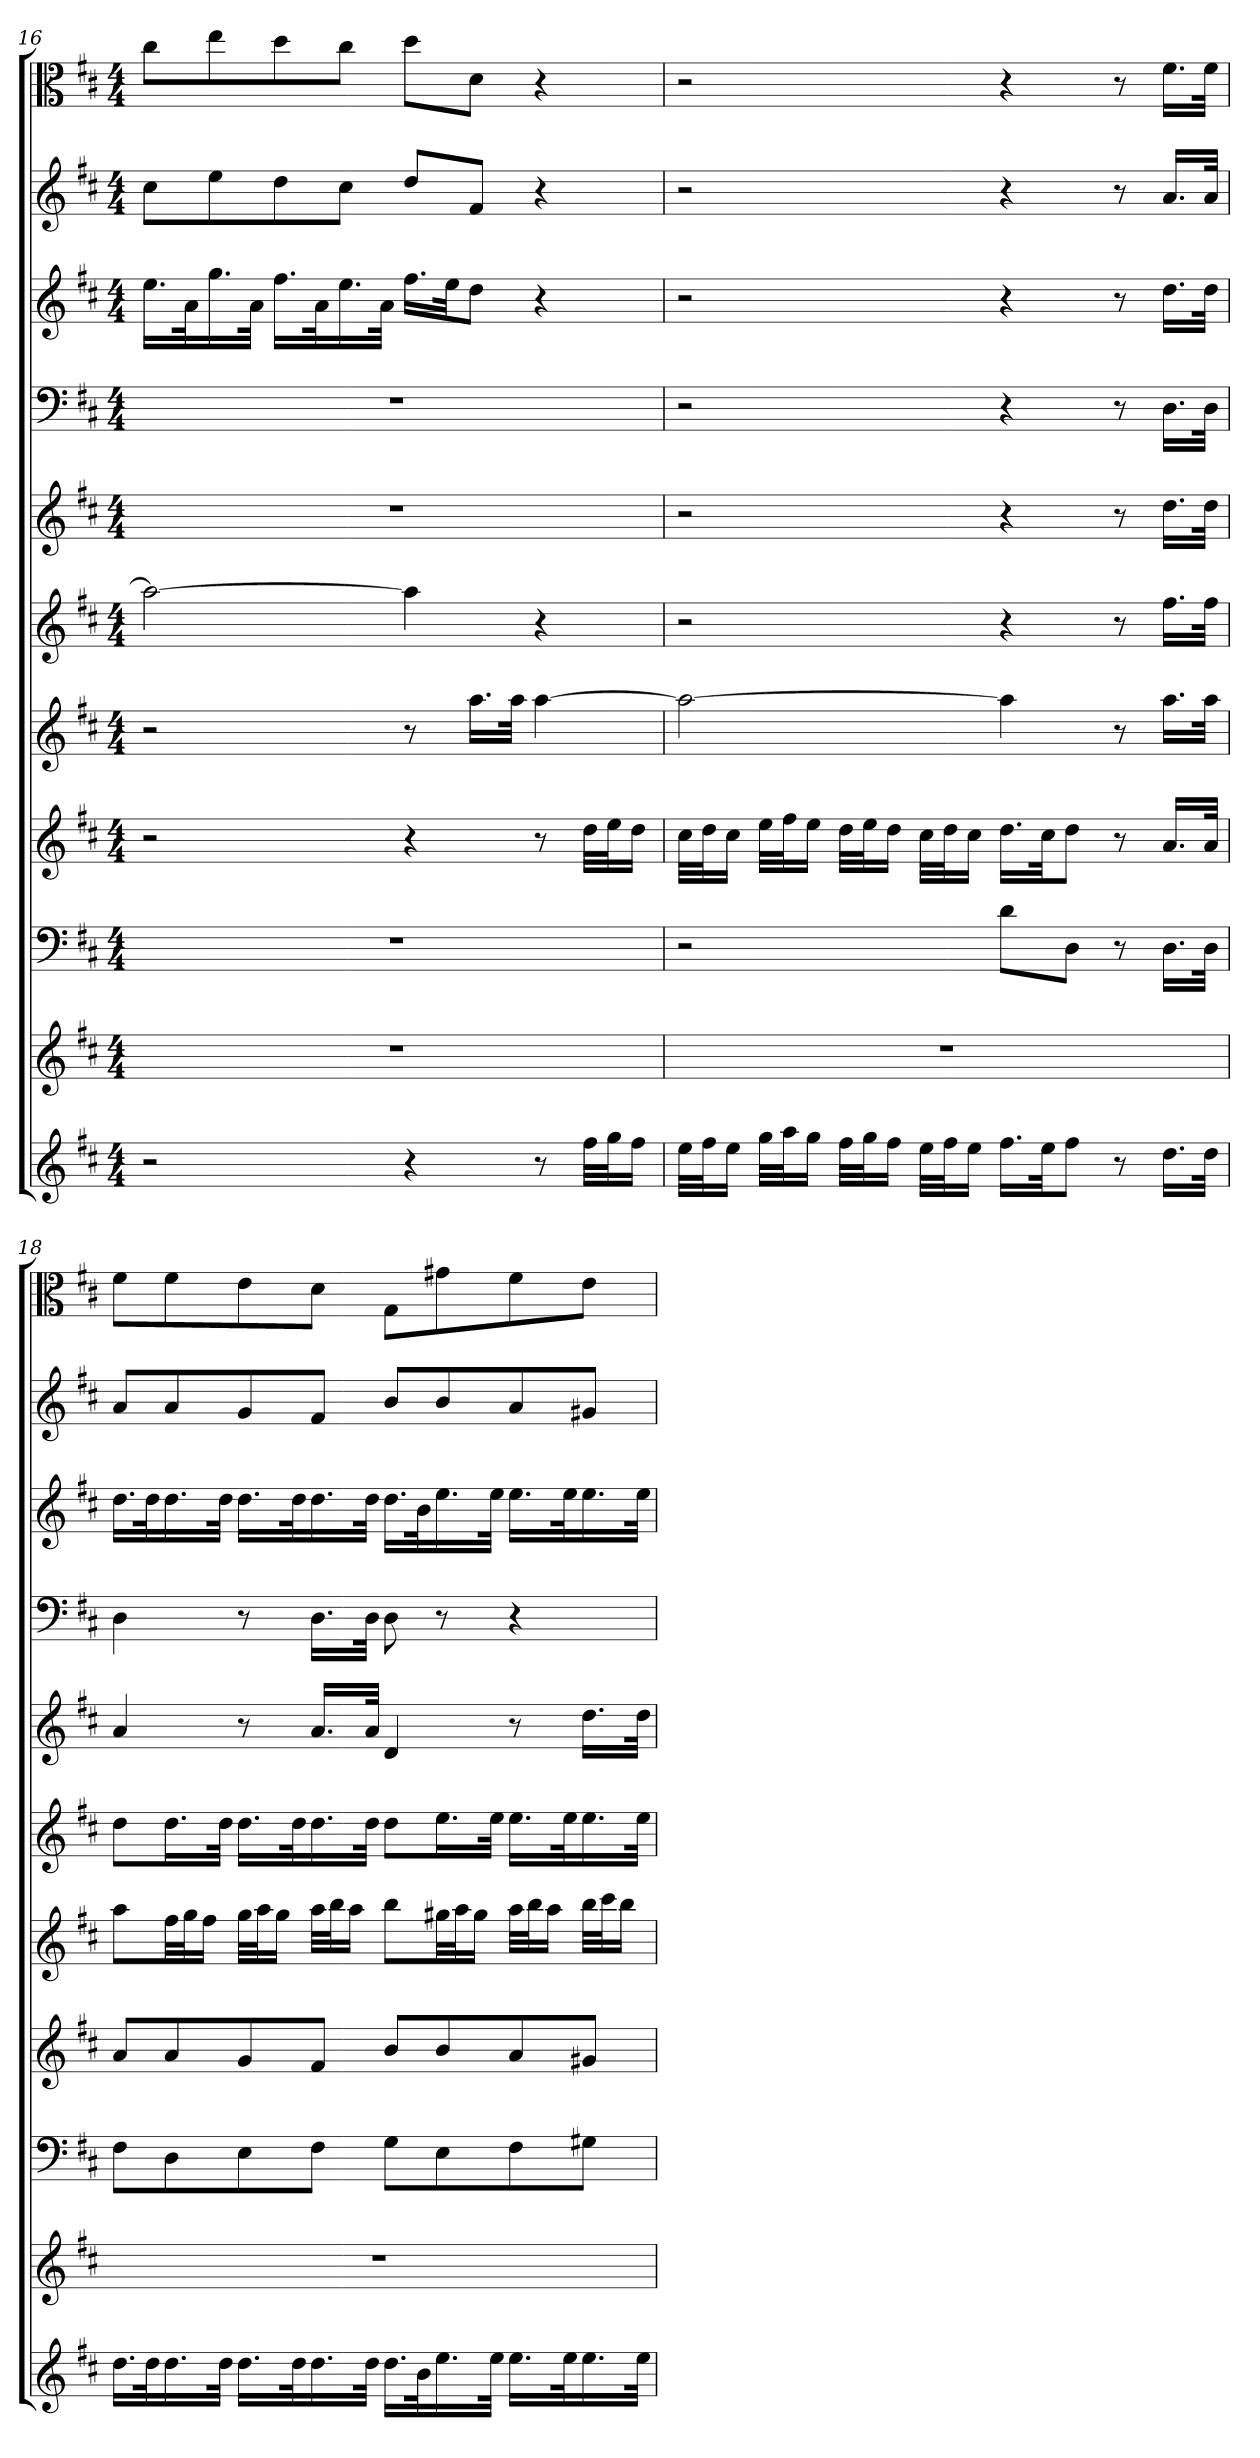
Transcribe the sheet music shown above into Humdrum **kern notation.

**kern	**kern	**kern	**kern	**kern	**kern	**kern	**kern	**kern	**kern	**kern
*part11	*part10	*part9	*part8	*part7	*part6	*part5	*part4	*part3	*part2	*part1
*staff11	*staff10	*staff9	*staff8	*staff7	*staff6	*staff5	*staff4	*staff3	*staff2	*staff1
*clefG2	*clefG2	*clefF4	*clefG2	*clefG2	*clefG2	*clefG2	*clefF4	*clefG2	*clefG2	*clefC3
*k[f#c#]	*k[f#c#]	*k[f#c#]	*k[f#c#]	*k[f#c#]	*k[f#c#]	*k[f#c#]	*k[f#c#]	*k[f#c#]	*k[f#c#]	*k[f#c#]
*D:	*D:	*D:	*D:	*D:	*D:	*D:	*D:	*D:	*D:	*D:
*M4/4	*M4/4	*M4/4	*M4/4	*M4/4	*M4/4	*M4/4	*M4/4	*M4/4	*M4/4	*M4/4
=16	=16	=16	=16	=16	=16	=16	=16	=16	=16	=16
2r	1r	1r	2r	2r	2aa\_	1r	1r	16.ee\LL	8cc#\L	8cc#\L
.	.	.	.	.	.	.	.	32a\K	.	.
.	.	.	.	.	.	.	.	16.gg\	8ee\	8ee\
.	.	.	.	.	.	.	.	32a\JJk	.	.
.	.	.	.	.	.	.	.	16.ff#\LL	8dd\	8dd\
.	.	.	.	.	.	.	.	32a\K	.	.
.	.	.	.	.	.	.	.	16.ee\	8cc#\J	8cc#\J
.	.	.	.	.	.	.	.	32a\JJk	.	.
4r	.	.	4r	8r	4aa\]	.	.	16.ff#\LL	8dd/L	8dd\L
.	.	.	.	.	.	.	.	32ee\JK	.	.
.	.	.	.	16.aa\LL	.	.	.	8dd\J	8f#/J	8d\J
.	.	.	.	32aa\JJk	.	.	.	.	.	.
8r	.	.	8r	[4aa\	4r	.	.	4r	4r	4r
32ff#\LLL	.	.	32dd\LLL	.	.	.	.	.	.	.
32gg\J	.	.	32ee\J	.	.	.	.	.	.	.
16ff#\JJ	.	.	16dd\JJ	.	.	.	.	.	.	.
=17	=17	=17	=17	=17	=17	=17	=17	=17	=17	=17
32ee\LLL	1r	2r	32cc#\LLL	2aa\_	2r	2r	2r	2r	2r	2r
32ff#\J	.	.	32dd\J	.	.	.	.	.	.	.
16ee\JJ	.	.	16cc#\JJ	.	.	.	.	.	.	.
32gg\LLL	.	.	32ee\LLL	.	.	.	.	.	.	.
32aa\J	.	.	32ff#\J	.	.	.	.	.	.	.
16gg\JJ	.	.	16ee\JJ	.	.	.	.	.	.	.
32ff#\LLL	.	.	32dd\LLL	.	.	.	.	.	.	.
32gg\J	.	.	32ee\J	.	.	.	.	.	.	.
16ff#\JJ	.	.	16dd\JJ	.	.	.	.	.	.	.
32ee\LLL	.	.	32cc#\LLL	.	.	.	.	.	.	.
32ff#\J	.	.	32dd\J	.	.	.	.	.	.	.
16ee\JJ	.	.	16cc#\JJ	.	.	.	.	.	.	.
16.ff#\LL	.	8d\L	16.dd\LL	4aa\]	4r	4r	4r	4r	4r	4r
32ee\JK	.	.	32cc#\JK	.	.	.	.	.	.	.
8ff#\J	.	8D\J	8dd\J	.	.	.	.	.	.	.
8r	.	8r	8r	8r	8r	8r	8r	8r	8r	8r
16.dd\LL	.	16.D\LL	16.a/LL	16.aa\LL	16.ff#\LL	16.dd\LL	16.D\LL	16.dd\LL	16.a/LL	16.f#\LL
32dd\JJk	.	32D\JJk	32a/JJk	32aa\JJk	32ff#\JJk	32dd\JJk	32D\JJk	32dd\JJk	32a/JJk	32f#\JJk
=18	=18	=18	=18	=18	=18	=18	=18	=18	=18	=18
16.dd\LL	1r	8F#\L	8a/L	8aa\L	8dd\L	4a/	4D\	16.dd\LL	8a/L	8f#\L
32dd\K	.	.	.	.	.	.	.	32dd\K	.	.
16.dd\	.	8D\	8a/	32ff#\LL	16.dd\L	.	.	16.dd\	8a/	8f#\
.	.	.	.	32gg\J	.	.	.	.	.	.
.	.	.	.	16ff#\JJ	.	.	.	.	.	.
32dd\JJk	.	.	.	.	32dd\JJk	.	.	32dd\JJk	.	.
16.dd\LL	.	8E\	8g/	32gg\LLL	16.dd\LL	8r	8r	16.dd\LL	8g/	8e\
.	.	.	.	32aa\J	.	.	.	.	.	.
.	.	.	.	16gg\JJ	.	.	.	.	.	.
32dd\K	.	.	.	.	32dd\K	.	.	32dd\K	.	.
16.dd\	.	8F#\J	8f#/J	32aa\LLL	16.dd\	16.a/LL	16.D\LL	16.dd\	8f#/J	8d\J
.	.	.	.	32bb\J	.	.	.	.	.	.
.	.	.	.	16aa\JJ	.	.	.	.	.	.
32dd\JJk	.	.	.	.	32dd\JJk	32a/JJk	32D\JJk	32dd\JJk	.	.
16.dd\LL	.	8G\L	8b/L	8bb\L	8dd\L	4d/	8D\	16.dd\LL	8b/L	8G\L
32b\K	.	.	.	.	.	.	.	32b\K	.	.
16.ee\	.	8E\	8b/	32gg#X\LL	16.ee\L	.	8r	16.ee\	8b/	8g#X\
.	.	.	.	32aa\J	.	.	.	.	.	.
.	.	.	.	16gg#\JJ	.	.	.	.	.	.
32ee\JJk	.	.	.	.	32ee\JJk	.	.	32ee\JJk	.	.
16.ee\LL	.	8F#\	8a/	32aa\LLL	16.ee\LL	8r	4r	16.ee\LL	8a/	8f#\
.	.	.	.	32bb\J	.	.	.	.	.	.
.	.	.	.	16aa\JJ	.	.	.	.	.	.
32ee\K	.	.	.	.	32ee\K	.	.	32ee\K	.	.
16.ee\	.	8G#X\J	8g#X/J	32bb\LLL	16.ee\	16.dd\LL	.	16.ee\	8g#X/J	8e\J
.	.	.	.	32ccc#\J	.	.	.	.	.	.
.	.	.	.	16bb\JJ	.	.	.	.	.	.
32ee\JJk	.	.	.	.	32ee\JJk	32dd\JJk	.	32ee\JJk	.	.
=	=	=	=	=	=	=	=	=	=	=
*-	*-	*-	*-	*-	*-	*-	*-	*-	*-	*-
